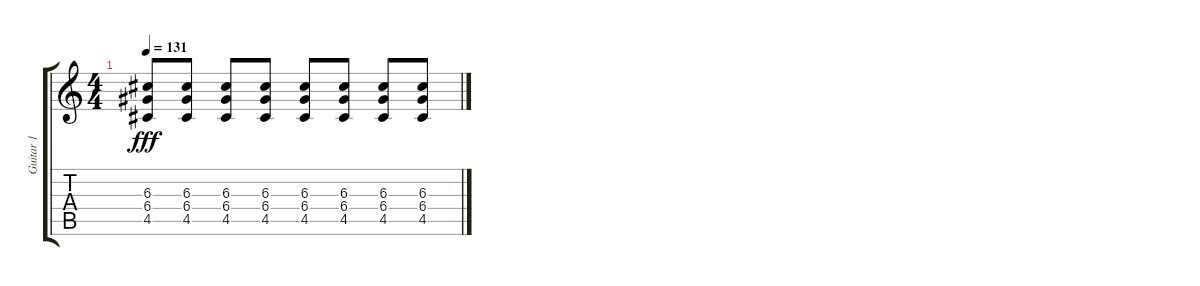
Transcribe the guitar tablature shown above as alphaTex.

\track ("Guitar 1" "Guitar 1") {instrument distortionguitar}
\staff {score tabs}
\tuning (E4 B3 G3 D3 A2 E2) {hide}
\ts (4 4)
\tempo 131
\clef g2
\ks c
(6.3 6.4 4.5).8{dy fff} (6.3 6.4 4.5).8 (6.3 6.4 4.5).8 (6.3 6.4 4.5).8 (6.3 6.4 4.5).8 (6.3 6.4 4.5).8 (6.3 6.4 4.5).8 (6.3 6.4 4.5).8
